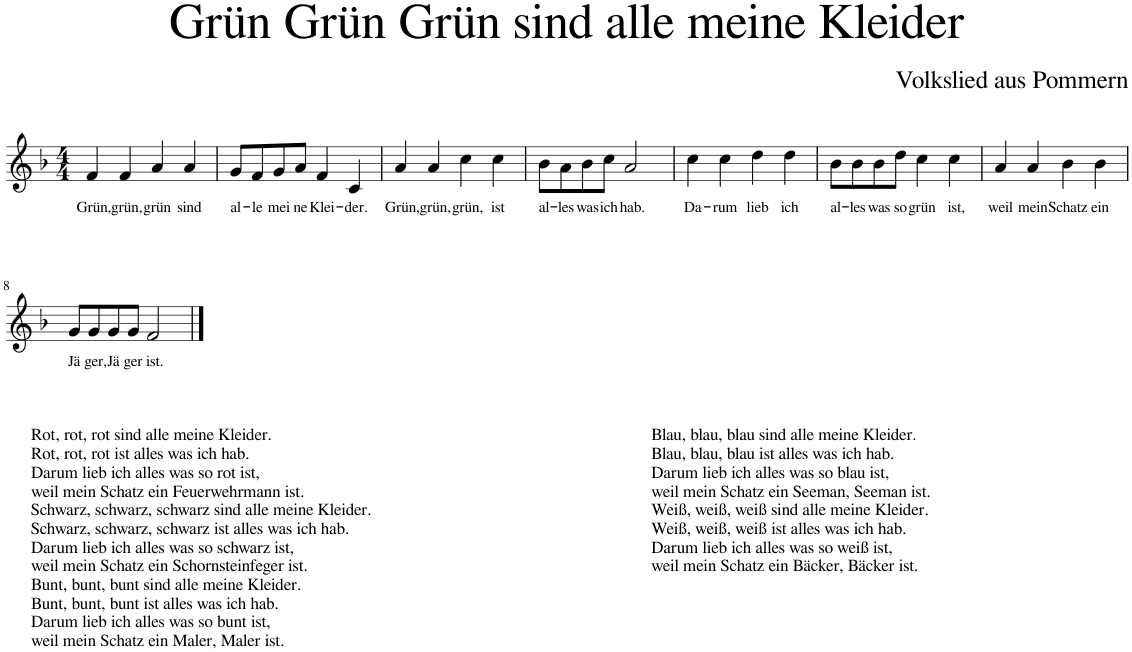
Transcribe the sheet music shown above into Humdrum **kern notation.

**kern	**text
*part1	*part1
*staff1	*staff1
*I"Voice	*
*clefG2	*
*k[b-]	*
*M4/4	*
=1	=1
!	!LO:LY:b
4f/	Grün,
!	!LO:LY:b
4f/	grün,
!	!LO:LY:b
4a/	grün
!	!LO:LY:b
4a/	sind
=2	=2
!	!LO:LY:b
8g/L	al-
!	!LO:LY:b
8f/	-le
!	!LO:LY:b
8g/	mei-
!	!LO:LY:b
8a/J	-ne
!	!LO:LY:b
4f/	Klei-
!	!LO:LY:b
4c/	-der.
=3	=3
!	!LO:LY:b
4a/	Grün,
!	!LO:LY:b
4a/	grün,
!	!LO:LY:b
4cc\	grün,
!	!LO:LY:b
4cc\	ist
=4	=4
!	!LO:LY:b
8b-\L	al-
!	!LO:LY:b
8a\	-les
!	!LO:LY:b
8b-\	was
!	!LO:LY:b
8cc\J	ich
!	!LO:LY:b
2a/	hab.
=5	=5
!	!LO:LY:b
4cc\	Da-
!	!LO:LY:b
4cc\	-rum
!	!LO:LY:b
4dd\	lieb
!	!LO:LY:b
4dd\	ich
=6	=6
!	!LO:LY:b
8b-\L	al-
!	!LO:LY:b
8b-\	-les
!	!LO:LY:b
8b-\	was
!	!LO:LY:b
8dd\J	so
!	!LO:LY:b
4cc\	grün
!	!LO:LY:b
4cc\	ist,
=7	=7
!	!LO:LY:b
4a/	weil
!	!LO:LY:b
4a/	mein
!	!LO:LY:b
4b-\	Schatz
!	!LO:LY:b
4b-\	ein
!!LO:LB:g=z
=8	=8
!	!LO:LY:b
8g/L	Jä-
!	!LO:LY:b
8g/	-ger,
!	!LO:LY:b
8g/	-Jä-
!	!LO:LY:b
8g/J	-ger
!	!LO:LY:b
2f/	ist.
==	==
*-	*-
